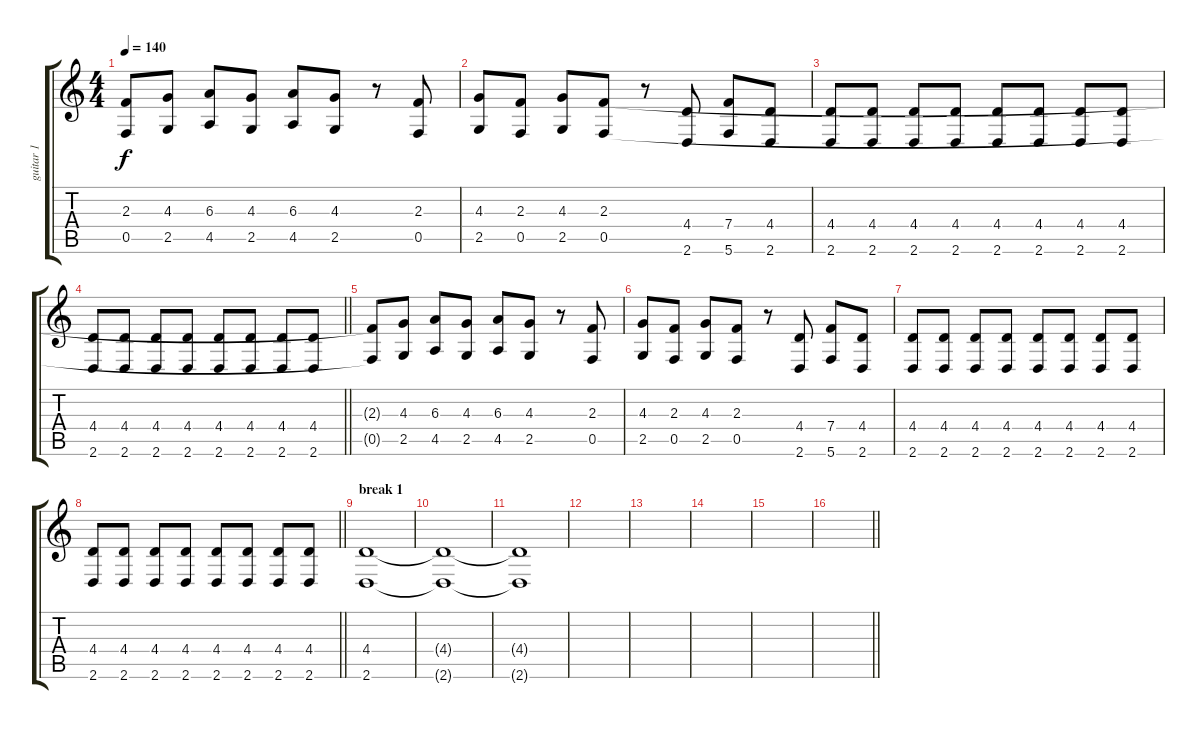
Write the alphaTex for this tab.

\track ("guitar 1" "guitar 1") {instrument electricguitarjazz}
\staff {score tabs}
\tuning (C4 G3 Eb3 Bb2 F2 C2) {hide}
\ts (4 4)
\tempo 140
\clef g2
\ks c
(2.3{t} 0.5{t}).8{dy f} (4.3 2.5).8 (6.3 4.5).8 (4.3 2.5).8 (6.3 4.5).8 (4.3 2.5).8 r.8 (2.3 0.5).8 |
(4.3 2.5).8 (2.3 0.5).8 (4.3 2.5).8 (2.3 0.5).8 r.8 (4.4 2.6).8 (7.4 5.6).8 (4.4 2.6).8 |
(4.4 2.6).8 (4.4 2.6).8 (4.4 2.6).8 (4.4 2.6).8 (4.4 2.6).8 (4.4 2.6).8 (4.4 2.6).8 (4.4 2.6).8 |
\barLineRight lightlight
(4.4 2.6).8 (4.4 2.6).8 (4.4 2.6).8 (4.4 2.6).8 (4.4 2.6).8 (4.4 2.6).8 (4.4 2.6).8 (4.4 2.6).8 |
(2.3{t} 0.5{t}).8 (4.3 2.5).8 (6.3 4.5).8 (4.3 2.5).8 (6.3 4.5).8 (4.3 2.5).8 r.8 (2.3 0.5).8 |
(4.3 2.5).8 (2.3 0.5).8 (4.3 2.5).8 (2.3 0.5).8 r.8 (4.4 2.6).8 (7.4 5.6).8 (4.4 2.6).8 |
(4.4 2.6).8 (4.4 2.6).8 (4.4 2.6).8 (4.4 2.6).8 (4.4 2.6).8 (4.4 2.6).8 (4.4 2.6).8 (4.4 2.6).8 |
\barLineRight lightlight
(4.4 2.6).8 (4.4 2.6).8 (4.4 2.6).8 (4.4 2.6).8 (4.4 2.6).8 (4.4 2.6).8 (4.4 2.6).8 (4.4 2.6).8 |
\section ("" "break 1")
(4.4 2.6).1 |
(4.4{t} 2.6{t}).1 |
(4.4{t} 2.6{t}).1 |
|
|
|
|
\barLineRight lightlight
